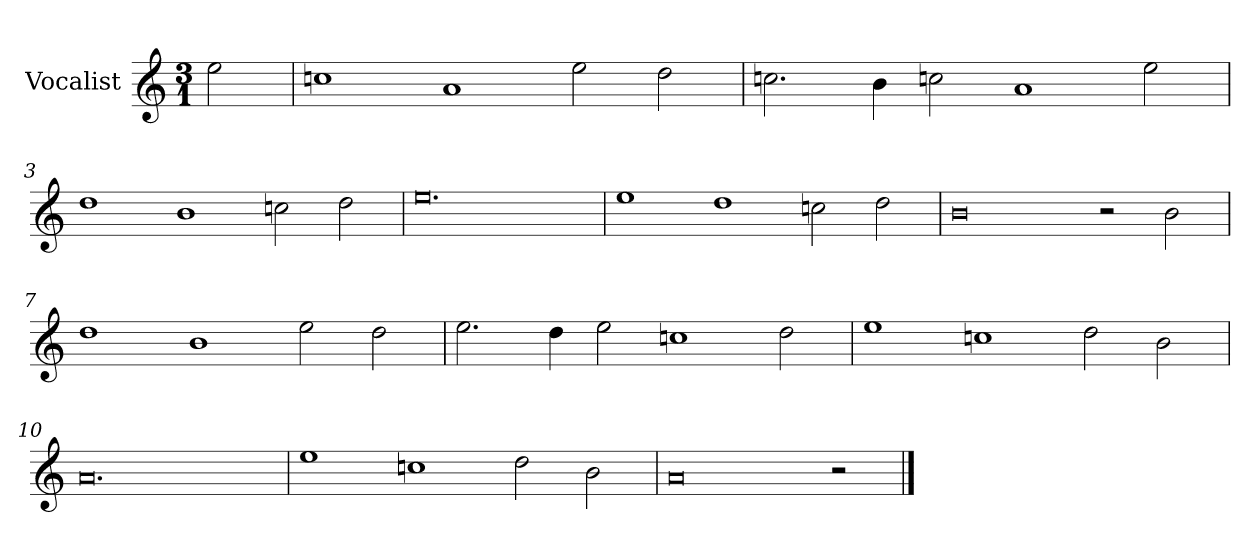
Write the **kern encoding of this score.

**kern
*part1
*staff1
*I"Vocalist
*k[]
*a:
*M3/1
=
2ee
=1
1ccn
1a
2ee
2dd
=2
2.ccn
4b
2ccn
1a
2ee
=3
1dd
1b
2ccn
2dd
=4
0.ee
=5
1ee
1dd
2ccn
2dd
=6
0b
2r
2b
=7
1dd
1b
2ee
2dd
=8
2.ee
4dd
2ee
1ccn
2dd
=9
1ee
1ccn
2dd
2b
=10
0.a
=11
1ee
1ccn
2dd
2b
=12
0a
2r
==
*-
